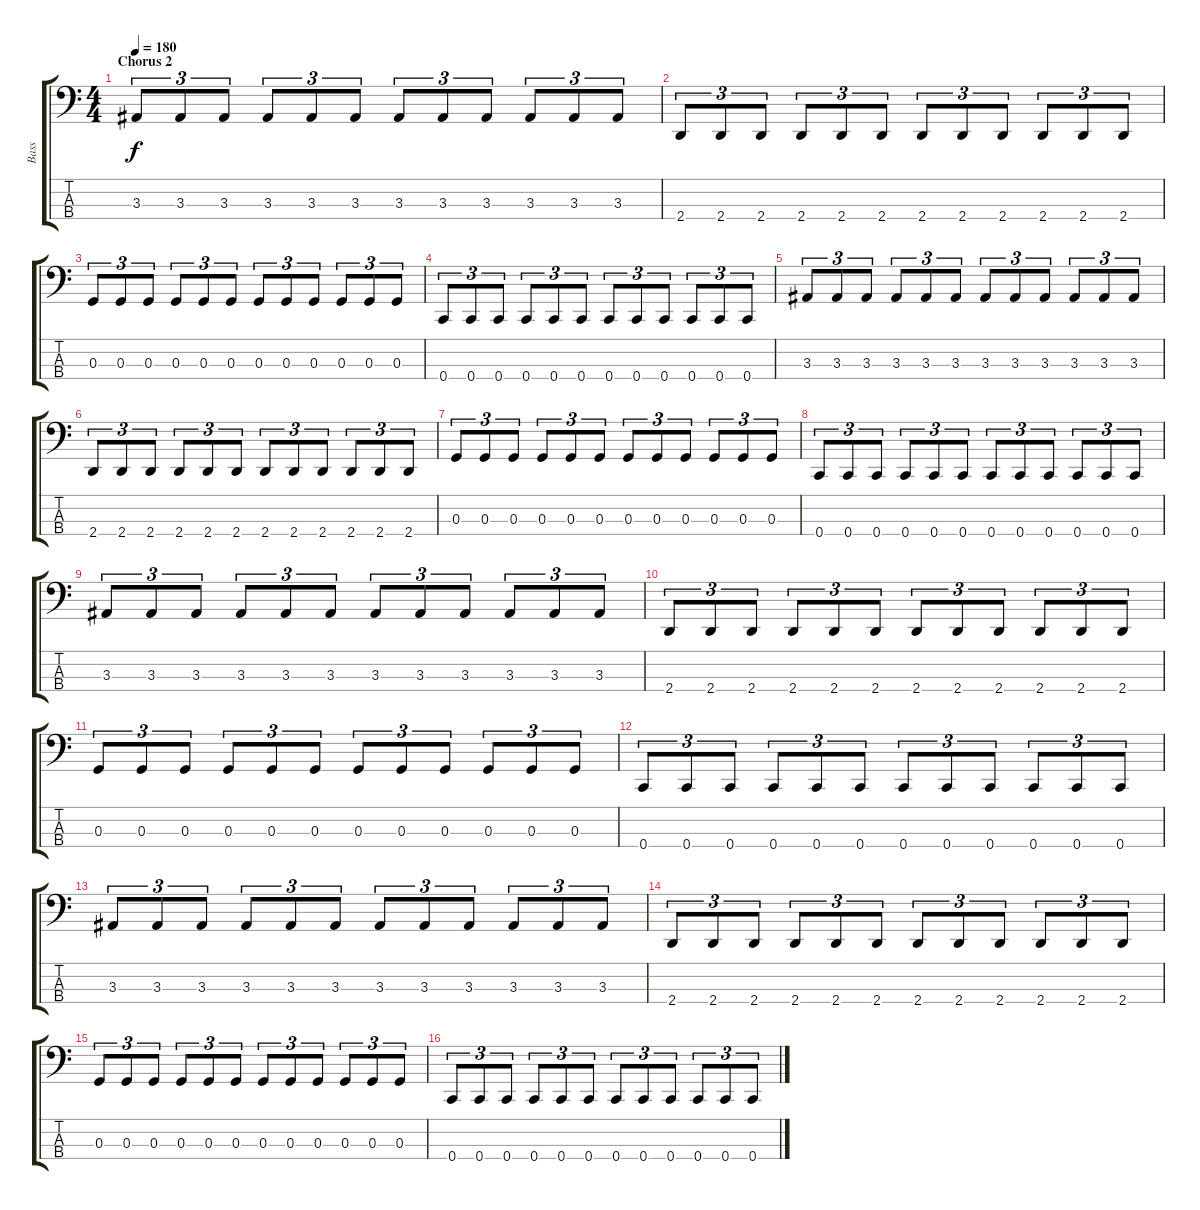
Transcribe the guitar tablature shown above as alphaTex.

\track ("Bass" "Bass") {instrument electricbasspick}
\staff {score tabs}
\tuning (F2 C2 G1 C1) {hide}
\ts (4 4)
\section ("" "Chorus 2")
\tempo 180
\clef f4
\ks c
3.3.8{tu (3 2) dy f} 3.3.8{tu (3 2)} 3.3.8{tu (3 2)} 3.3.8{tu (3 2)} 3.3.8{tu (3 2)} 3.3.8{tu (3 2)} 3.3.8{tu (3 2)} 3.3.8{tu (3 2)} 3.3.8{tu (3 2)} 3.3.8{tu (3 2)} 3.3.8{tu (3 2)} 3.3.8{tu (3 2)} |
2.4.8{tu (3 2)} 2.4.8{tu (3 2)} 2.4.8{tu (3 2)} 2.4.8{tu (3 2)} 2.4.8{tu (3 2)} 2.4.8{tu (3 2)} 2.4.8{tu (3 2)} 2.4.8{tu (3 2)} 2.4.8{tu (3 2)} 2.4.8{tu (3 2)} 2.4.8{tu (3 2)} 2.4.8{tu (3 2)} |
0.3.8{tu (3 2)} 0.3.8{tu (3 2)} 0.3.8{tu (3 2)} 0.3.8{tu (3 2)} 0.3.8{tu (3 2)} 0.3.8{tu (3 2)} 0.3.8{tu (3 2)} 0.3.8{tu (3 2)} 0.3.8{tu (3 2)} 0.3.8{tu (3 2)} 0.3.8{tu (3 2)} 0.3.8{tu (3 2)} |
0.4.8{tu (3 2)} 0.4.8{tu (3 2)} 0.4.8{tu (3 2)} 0.4.8{tu (3 2)} 0.4.8{tu (3 2)} 0.4.8{tu (3 2)} 0.4.8{tu (3 2)} 0.4.8{tu (3 2)} 0.4.8{tu (3 2)} 0.4.8{tu (3 2)} 0.4.8{tu (3 2)} 0.4.8{tu (3 2)} |
3.3.8{tu (3 2)} 3.3.8{tu (3 2)} 3.3.8{tu (3 2)} 3.3.8{tu (3 2)} 3.3.8{tu (3 2)} 3.3.8{tu (3 2)} 3.3.8{tu (3 2)} 3.3.8{tu (3 2)} 3.3.8{tu (3 2)} 3.3.8{tu (3 2)} 3.3.8{tu (3 2)} 3.3.8{tu (3 2)} |
2.4.8{tu (3 2)} 2.4.8{tu (3 2)} 2.4.8{tu (3 2)} 2.4.8{tu (3 2)} 2.4.8{tu (3 2)} 2.4.8{tu (3 2)} 2.4.8{tu (3 2)} 2.4.8{tu (3 2)} 2.4.8{tu (3 2)} 2.4.8{tu (3 2)} 2.4.8{tu (3 2)} 2.4.8{tu (3 2)} |
0.3.8{tu (3 2)} 0.3.8{tu (3 2)} 0.3.8{tu (3 2)} 0.3.8{tu (3 2)} 0.3.8{tu (3 2)} 0.3.8{tu (3 2)} 0.3.8{tu (3 2)} 0.3.8{tu (3 2)} 0.3.8{tu (3 2)} 0.3.8{tu (3 2)} 0.3.8{tu (3 2)} 0.3.8{tu (3 2)} |
0.4.8{tu (3 2)} 0.4.8{tu (3 2)} 0.4.8{tu (3 2)} 0.4.8{tu (3 2)} 0.4.8{tu (3 2)} 0.4.8{tu (3 2)} 0.4.8{tu (3 2)} 0.4.8{tu (3 2)} 0.4.8{tu (3 2)} 0.4.8{tu (3 2)} 0.4.8{tu (3 2)} 0.4.8{tu (3 2)} |
3.3.8{tu (3 2)} 3.3.8{tu (3 2)} 3.3.8{tu (3 2)} 3.3.8{tu (3 2)} 3.3.8{tu (3 2)} 3.3.8{tu (3 2)} 3.3.8{tu (3 2)} 3.3.8{tu (3 2)} 3.3.8{tu (3 2)} 3.3.8{tu (3 2)} 3.3.8{tu (3 2)} 3.3.8{tu (3 2)} |
2.4.8{tu (3 2)} 2.4.8{tu (3 2)} 2.4.8{tu (3 2)} 2.4.8{tu (3 2)} 2.4.8{tu (3 2)} 2.4.8{tu (3 2)} 2.4.8{tu (3 2)} 2.4.8{tu (3 2)} 2.4.8{tu (3 2)} 2.4.8{tu (3 2)} 2.4.8{tu (3 2)} 2.4.8{tu (3 2)} |
0.3.8{tu (3 2)} 0.3.8{tu (3 2)} 0.3.8{tu (3 2)} 0.3.8{tu (3 2)} 0.3.8{tu (3 2)} 0.3.8{tu (3 2)} 0.3.8{tu (3 2)} 0.3.8{tu (3 2)} 0.3.8{tu (3 2)} 0.3.8{tu (3 2)} 0.3.8{tu (3 2)} 0.3.8{tu (3 2)} |
0.4.8{tu (3 2)} 0.4.8{tu (3 2)} 0.4.8{tu (3 2)} 0.4.8{tu (3 2)} 0.4.8{tu (3 2)} 0.4.8{tu (3 2)} 0.4.8{tu (3 2)} 0.4.8{tu (3 2)} 0.4.8{tu (3 2)} 0.4.8{tu (3 2)} 0.4.8{tu (3 2)} 0.4.8{tu (3 2)} |
3.3.8{tu (3 2)} 3.3.8{tu (3 2)} 3.3.8{tu (3 2)} 3.3.8{tu (3 2)} 3.3.8{tu (3 2)} 3.3.8{tu (3 2)} 3.3.8{tu (3 2)} 3.3.8{tu (3 2)} 3.3.8{tu (3 2)} 3.3.8{tu (3 2)} 3.3.8{tu (3 2)} 3.3.8{tu (3 2)} |
2.4.8{tu (3 2)} 2.4.8{tu (3 2)} 2.4.8{tu (3 2)} 2.4.8{tu (3 2)} 2.4.8{tu (3 2)} 2.4.8{tu (3 2)} 2.4.8{tu (3 2)} 2.4.8{tu (3 2)} 2.4.8{tu (3 2)} 2.4.8{tu (3 2)} 2.4.8{tu (3 2)} 2.4.8{tu (3 2)} |
0.3.8{tu (3 2)} 0.3.8{tu (3 2)} 0.3.8{tu (3 2)} 0.3.8{tu (3 2)} 0.3.8{tu (3 2)} 0.3.8{tu (3 2)} 0.3.8{tu (3 2)} 0.3.8{tu (3 2)} 0.3.8{tu (3 2)} 0.3.8{tu (3 2)} 0.3.8{tu (3 2)} 0.3.8{tu (3 2)} |
0.4.8{tu (3 2)} 0.4.8{tu (3 2)} 0.4.8{tu (3 2)} 0.4.8{tu (3 2)} 0.4.8{tu (3 2)} 0.4.8{tu (3 2)} 0.4.8{tu (3 2)} 0.4.8{tu (3 2)} 0.4.8{tu (3 2)} 0.4.8{tu (3 2)} 0.4.8{tu (3 2)} 0.4.8{tu (3 2)}
